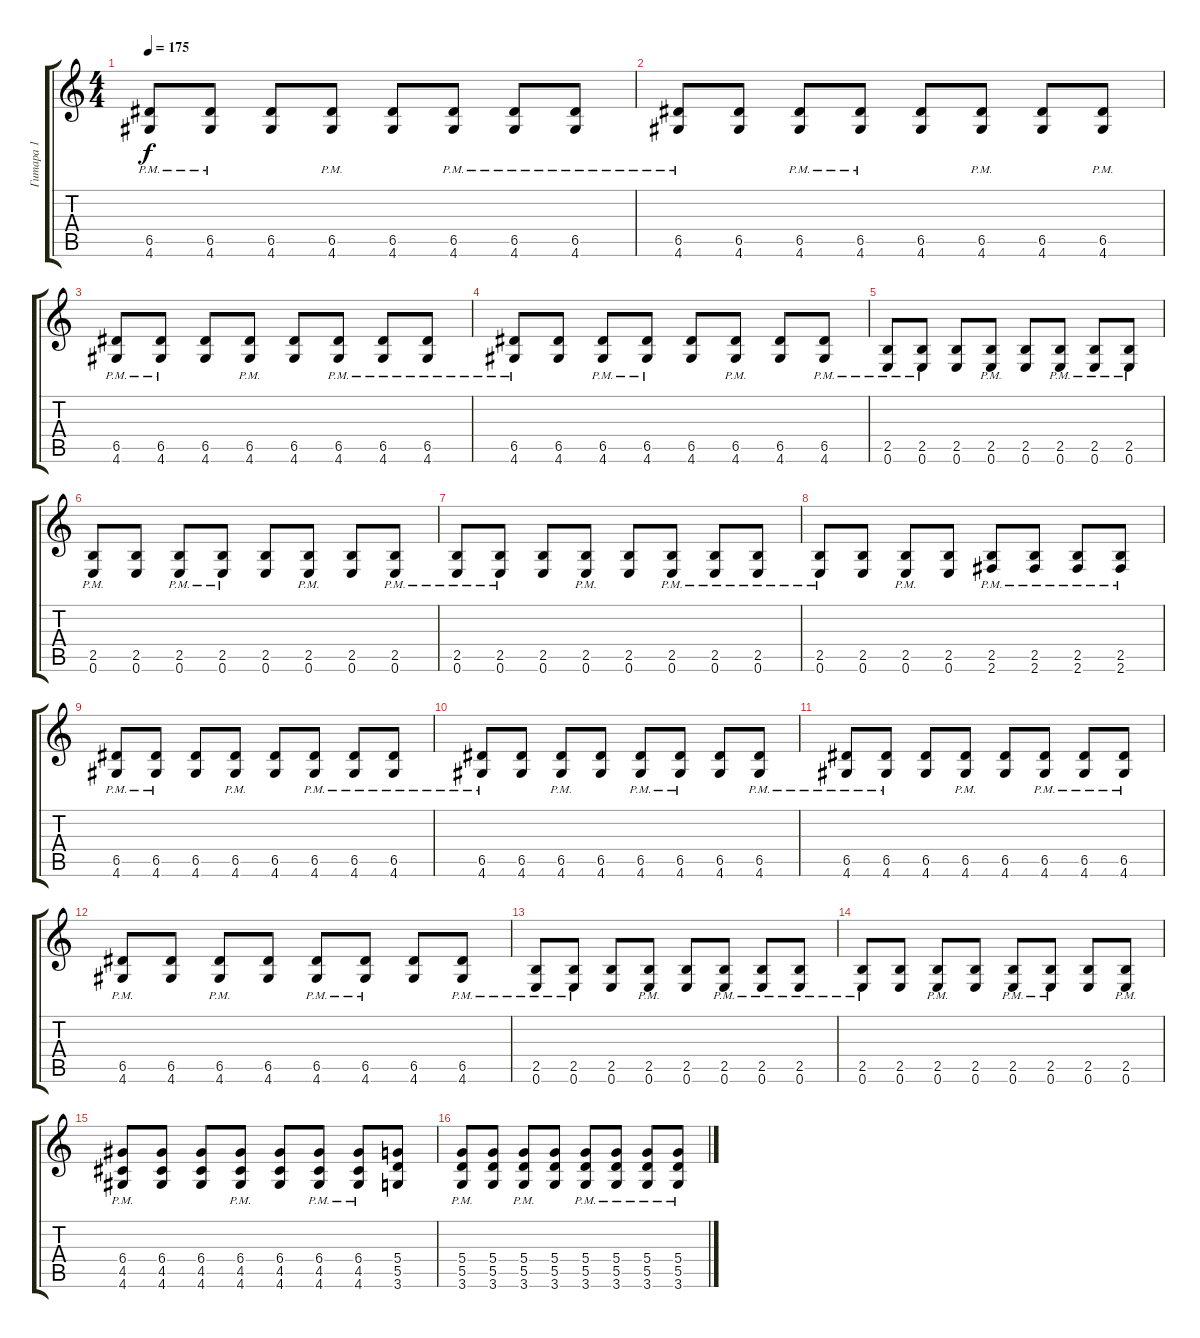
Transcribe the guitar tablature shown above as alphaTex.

\track ("Гитара 1" "Гитара 1") {instrument distortionguitar}
\staff {score tabs}
\tuning (E4 B3 G3 D3 A2 E2) {hide}
\ts (4 4)
\tempo 175
\clef g2
\ks c
(6.5{pm} 4.6{pm}).8{dy f} (6.5{pm} 4.6{pm}).8 (6.5 4.6).8 (6.5{pm} 4.6{pm}).8 (6.5 4.6).8 (6.5{pm} 4.6{pm}).8 (6.5{pm} 4.6{pm}).8 (6.5{pm} 4.6{pm}).8 |
(6.5{pm} 4.6{pm}).8 (6.5 4.6).8 (6.5{pm} 4.6{pm}).8 (6.5{pm} 4.6{pm}).8 (6.5 4.6).8 (6.5{pm} 4.6{pm}).8 (6.5 4.6).8 (6.5{pm} 4.6{pm}).8 |
(6.5{pm} 4.6{pm}).8 (6.5{pm} 4.6{pm}).8 (6.5 4.6).8 (6.5{pm} 4.6{pm}).8 (6.5 4.6).8 (6.5{pm} 4.6{pm}).8 (6.5{pm} 4.6{pm}).8 (6.5{pm} 4.6{pm}).8 |
(6.5{pm} 4.6{pm}).8 (6.5 4.6).8 (6.5{pm} 4.6{pm}).8 (6.5{pm} 4.6{pm}).8 (6.5 4.6).8 (6.5{pm} 4.6{pm}).8 (6.5 4.6).8 (6.5{pm} 4.6{pm}).8 |
(2.5{pm} 0.6{pm}).8 (2.5{pm} 0.6{pm}).8 (2.5 0.6).8 (2.5{pm} 0.6{pm}).8 (2.5 0.6).8 (2.5{pm} 0.6{pm}).8 (2.5{pm} 0.6{pm}).8 (2.5{pm} 0.6{pm}).8 |
(2.5{pm} 0.6{pm}).8 (2.5 0.6).8 (2.5{pm} 0.6{pm}).8 (2.5{pm} 0.6{pm}).8 (2.5 0.6).8 (2.5{pm} 0.6{pm}).8 (2.5 0.6).8 (2.5{pm} 0.6{pm}).8 |
(2.5{pm} 0.6{pm}).8 (2.5{pm} 0.6{pm}).8 (2.5 0.6).8 (2.5{pm} 0.6{pm}).8 (2.5 0.6).8 (2.5{pm} 0.6{pm}).8 (2.5{pm} 0.6{pm}).8 (2.5{pm} 0.6{pm}).8 |
(2.5{pm} 0.6{pm}).8 (2.5 0.6).8 (2.5{pm} 0.6{pm}).8 (2.5 0.6).8 (2.5{pm} 2.6{pm}).8 (2.5{pm} 2.6{pm}).8 (2.5{pm} 2.6{pm}).8 (2.5{pm} 2.6{pm}).8 |
(6.5{pm} 4.6{pm}).8 (6.5{pm} 4.6{pm}).8 (6.5 4.6).8 (6.5{pm} 4.6{pm}).8 (6.5 4.6).8 (6.5{pm} 4.6{pm}).8 (6.5{pm} 4.6{pm}).8 (6.5{pm} 4.6{pm}).8 |
(6.5{pm} 4.6{pm}).8 (6.5 4.6).8 (6.5{pm} 4.6{pm}).8 (6.5 4.6).8 (6.5{pm} 4.6{pm}).8 (6.5{pm} 4.6{pm}).8 (6.5 4.6).8 (6.5{pm} 4.6{pm}).8 |
(6.5{pm} 4.6{pm}).8 (6.5{pm} 4.6{pm}).8 (6.5 4.6).8 (6.5{pm} 4.6{pm}).8 (6.5 4.6).8 (6.5{pm} 4.6{pm}).8 (6.5{pm} 4.6{pm}).8 (6.5{pm} 4.6{pm}).8 |
(6.5{pm} 4.6{pm}).8 (6.5 4.6).8 (6.5{pm} 4.6{pm}).8 (6.5 4.6).8 (6.5{pm} 4.6{pm}).8 (6.5{pm} 4.6{pm}).8 (6.5 4.6).8 (6.5{pm} 4.6{pm}).8 |
(2.5{pm} 0.6{pm}).8 (2.5{pm} 0.6{pm}).8 (2.5 0.6).8 (2.5{pm} 0.6{pm}).8 (2.5 0.6).8 (2.5{pm} 0.6{pm}).8 (2.5{pm} 0.6{pm}).8 (2.5{pm} 0.6{pm}).8 |
(2.5{pm} 0.6{pm}).8 (2.5 0.6).8 (2.5{pm} 0.6{pm}).8 (2.5 0.6).8 (2.5{pm} 0.6{pm}).8 (2.5{pm} 0.6{pm}).8 (2.5 0.6).8 (2.5{pm} 0.6{pm}).8 |
(6.4{pm} 4.5{pm} 4.6{pm}).8 (6.4 4.5 4.6).8 (6.4 4.5 4.6).8 (6.4{pm} 4.5{pm} 4.6{pm}).8 (6.4 4.5 4.6).8 (6.4{pm} 4.5{pm} 4.6{pm}).8 (6.4{pm} 4.5{pm} 4.6{pm}).8 (5.4 5.5 3.6).8 |
(5.4{pm} 5.5{pm} 3.6{pm}).8 (5.4 5.5 3.6).8 (5.4{pm} 5.5{pm} 3.6{pm}).8 (5.4 5.5 3.6).8 (5.4{pm} 5.5{pm} 3.6{pm}).8 (5.4{pm} 5.5{pm} 3.6{pm}).8 (5.4{pm} 5.5{pm} 3.6{pm}).8 (5.4{pm} 5.5{pm} 3.6{pm}).8
